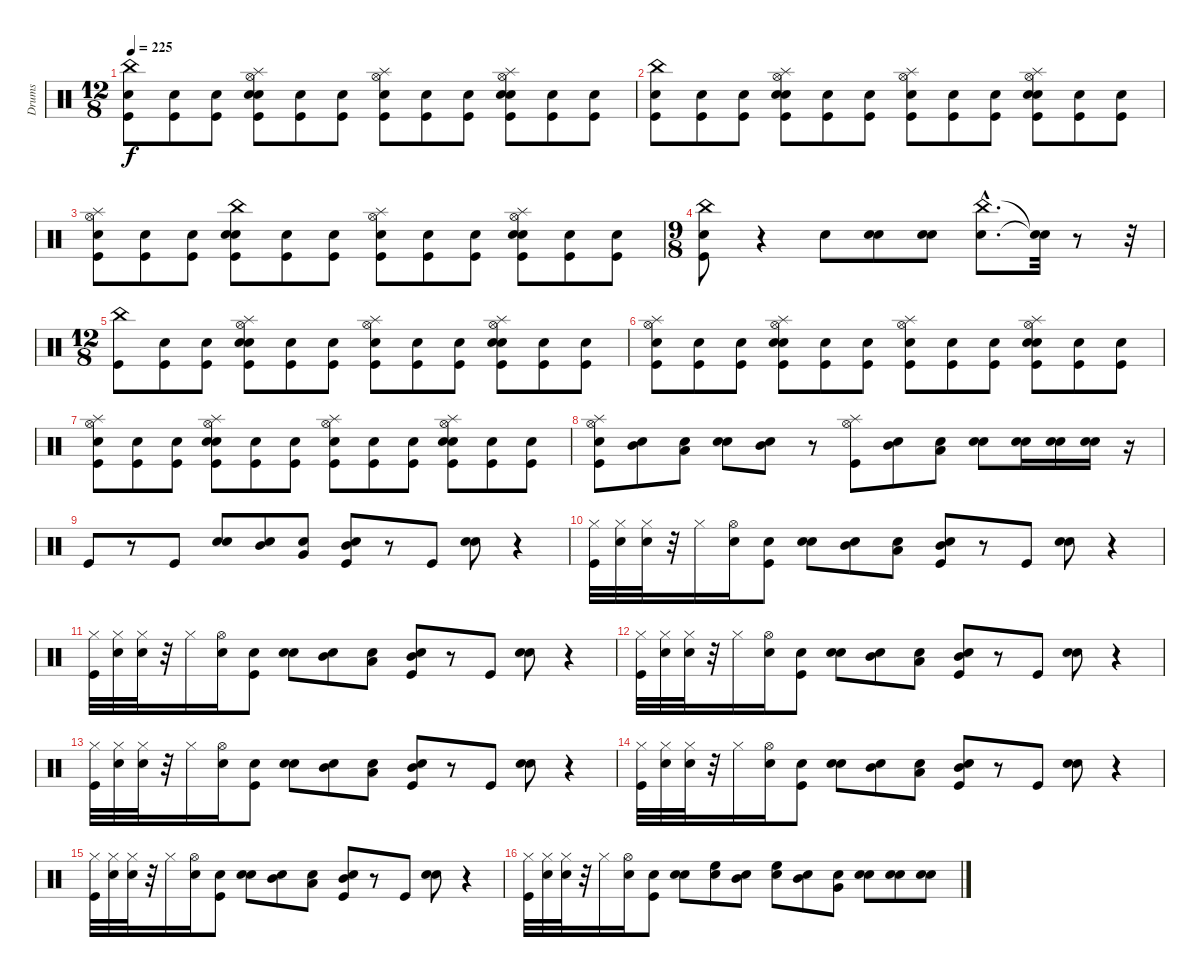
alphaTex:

\track ("Drums" "Drums") {instrument percussion}
\staff {score}
\articulation defaults
\ts (12 8)
\tempo 225
\clef neutral
\ks c
("Snare (hit)" "Kick (hit)" "China (hit)").8{dy f} ("Snare (hit)" "Kick (hit)").8 ("Snare (hit)" "Kick (hit)").8 ("Snare (hit)" "Kick (hit)" "Snare (hit) 2" "Hi-Hat (open)" "Splash (hit)").8 ("Snare (hit)" "Kick (hit)").8 ("Snare (hit)" "Kick (hit)").8 ("Snare (hit)" "Kick (hit)" "Hi-Hat (open)" "Splash (hit)").8 ("Snare (hit)" "Kick (hit)").8 ("Snare (hit)" "Kick (hit)").8 ("Snare (hit)" "Kick (hit)" "Snare (hit) 2" "Hi-Hat (open)" "Splash (hit)").8 ("Snare (hit)" "Kick (hit)").8 ("Snare (hit)" "Kick (hit)").8 |
("Snare (hit)" "Kick (hit)" "China (hit)").8 ("Snare (hit)" "Kick (hit)").8 ("Snare (hit)" "Kick (hit)").8 ("Snare (hit)" "Kick (hit)" "Snare (hit) 2" "Hi-Hat (open)" "Splash (hit)").8 ("Snare (hit)" "Kick (hit)").8 ("Snare (hit)" "Kick (hit)").8 ("Snare (hit)" "Kick (hit)" "Hi-Hat (open)" "Splash (hit)").8 ("Snare (hit)" "Kick (hit)").8 ("Snare (hit)" "Kick (hit)").8 ("Snare (hit)" "Kick (hit)" "Snare (hit) 2" "Hi-Hat (open)" "Splash (hit)").8 ("Snare (hit)" "Kick (hit)").8 ("Snare (hit)" "Kick (hit)").8 |
("Snare (hit)" "Kick (hit)" "Hi-Hat (open)" "Splash (hit)").8 ("Snare (hit)" "Kick (hit)").8 ("Snare (hit)" "Kick (hit)").8 ("Snare (hit)" "Kick (hit)" "Snare (hit) 2" "China (hit)").8 ("Snare (hit)" "Kick (hit)").8 ("Snare (hit)" "Kick (hit)").8 ("Snare (hit)" "Kick (hit)" "Hi-Hat (open)" "Splash (hit)").8 ("Snare (hit)" "Kick (hit)").8 ("Snare (hit)" "Kick (hit)").8 ("Snare (hit)" "Kick (hit)" "Snare (hit) 2" "Hi-Hat (open)" "Splash (hit)").8 ("Snare (hit)" "Kick (hit)").8 ("Snare (hit)" "Kick (hit)").8 |
\ts (9 8)
("Snare (hit)" "Kick (hit)" "China (hit)").8 r.4 "Snare (hit) 2".8 ("Snare (hit)" "Snare (hit) 2").8 ("Snare (hit)" "Snare (hit) 2").8 ("Snare (hit)"{hac} "China (hit)"{hac}).8{d} ("Snare (hit)"{t} "Snare (hit)"{t}).32 r.8 r.32 |
\ts (12 8)
("Kick (hit)" "China (hit)").8 ("Snare (hit)" "Kick (hit)").8 ("Snare (hit)" "Kick (hit)").8 ("Snare (hit)" "Kick (hit)" "Snare (hit) 2" "Hi-Hat (open)" "Splash (hit)").8 ("Snare (hit)" "Kick (hit)").8 ("Snare (hit)" "Kick (hit)").8 ("Snare (hit)" "Kick (hit)" "Hi-Hat (open)" "Splash (hit)").8 ("Snare (hit)" "Kick (hit)").8 ("Snare (hit)" "Kick (hit)").8 ("Snare (hit)" "Kick (hit)" "Snare (hit) 2" "Hi-Hat (open)" "Splash (hit)").8 ("Snare (hit)" "Kick (hit)").8 ("Snare (hit)" "Kick (hit)").8 |
("Snare (hit)" "Kick (hit)" "Hi-Hat (open)" "Splash (hit)").8 ("Snare (hit)" "Kick (hit)").8 ("Snare (hit)" "Kick (hit)").8 ("Snare (hit)" "Kick (hit)" "Snare (hit) 2" "Hi-Hat (open)" "Splash (hit)").8 ("Snare (hit)" "Kick (hit)").8 ("Snare (hit)" "Kick (hit)").8 ("Snare (hit)" "Kick (hit)" "Hi-Hat (open)" "Splash (hit)").8 ("Snare (hit)" "Kick (hit)").8 ("Snare (hit)" "Kick (hit)").8 ("Snare (hit)" "Kick (hit)" "Snare (hit) 2" "Hi-Hat (open)" "Splash (hit)").8 ("Snare (hit)" "Kick (hit)").8 ("Snare (hit)" "Kick (hit)").8 |
("Snare (hit)" "Kick (hit)" "Hi-Hat (open)" "Splash (hit)").8 ("Snare (hit)" "Kick (hit)").8 ("Snare (hit)" "Kick (hit)").8 ("Snare (hit)" "Kick (hit)" "Snare (hit) 2" "Hi-Hat (open)" "Splash (hit)").8 ("Snare (hit)" "Kick (hit)").8 ("Snare (hit)" "Kick (hit)").8 ("Snare (hit)" "Kick (hit)" "Hi-Hat (open)" "Splash (hit)").8 ("Snare (hit)" "Kick (hit)").8 ("Snare (hit)" "Kick (hit)").8 ("Snare (hit)" "Kick (hit)" "Snare (hit) 2" "Hi-Hat (open)" "Splash (hit)").8 ("Snare (hit)" "Kick (hit)").8 ("Snare (hit)" "Kick (hit)").8 |
("Snare (hit)" "Kick (hit)" "Hi-Hat (open)" "Splash (hit)").8 ("Snare (hit)" "Mid Tom (hit)").8 ("Snare (hit)" "Low Tom (hit)").8 ("Snare (hit)" "Snare (hit) 2").8 ("Snare (hit)" "Mid Tom (hit)").8 r.8 ("Kick (hit)" "Hi-Hat (open)" "Splash (hit)").8 ("Snare (hit)" "Mid Tom (hit)").8 ("Snare (hit)" "Low Tom (hit)").8 ("Snare (hit)" "Snare (hit) 2").8 ("Snare (hit)" "Snare (hit) 2").16 ("Snare (hit)" "Snare (hit) 2").16 ("Snare (hit)" "Snare (hit) 2").16 r.16 |
"Kick (hit)".8 r.8 "Kick (hit)".8 ("Snare (hit)" "Snare (hit) 2").8 ("Snare (hit)" "Mid Tom (hit)").8 ("Snare (hit)" "Very Low Tom (hit)").8 ("Snare (hit)" "Kick (hit)" "Mid Tom (hit)").8 r.8 "Kick (hit)".8 ("Snare (hit)" "Snare (hit) 2").8 r.4 |
("Kick (hit)" "Hi-Hat (closed)").32 ("Snare (hit)" "Hi-Hat (closed)").32 ("Snare (hit)" "Hi-Hat (closed)").32 r.32 "Hi-Hat (closed)".16 ("Snare (hit)" "Hi-Hat (open)").16 ("Snare (hit)" "Kick (hit)").8 ("Snare (hit)" "Snare (hit) 2").8 ("Snare (hit)" "Mid Tom (hit)").8 ("Snare (hit)" "Low Tom (hit)").8 ("Snare (hit)" "Kick (hit)" "Mid Tom (hit)").8 r.8 "Kick (hit)".8 ("Snare (hit)" "Snare (hit) 2").8 r.4 |
("Kick (hit)" "Hi-Hat (closed)").32 ("Snare (hit)" "Hi-Hat (closed)").32 ("Snare (hit)" "Hi-Hat (closed)").32 r.32 "Hi-Hat (closed)".16 ("Snare (hit)" "Hi-Hat (open)").16 ("Snare (hit)" "Kick (hit)").8 ("Snare (hit)" "Snare (hit) 2").8 ("Snare (hit)" "Mid Tom (hit)").8 ("Snare (hit)" "Low Tom (hit)").8 ("Snare (hit)" "Kick (hit)" "Mid Tom (hit)").8 r.8 "Kick (hit)".8 ("Snare (hit)" "Snare (hit) 2").8 r.4 |
("Kick (hit)" "Hi-Hat (closed)").32 ("Snare (hit)" "Hi-Hat (closed)").32 ("Snare (hit)" "Hi-Hat (closed)").32 r.32 "Hi-Hat (closed)".16 ("Snare (hit)" "Hi-Hat (open)").16 ("Snare (hit)" "Kick (hit)").8 ("Snare (hit)" "Snare (hit) 2").8 ("Snare (hit)" "Mid Tom (hit)").8 ("Snare (hit)" "Low Tom (hit)").8 ("Snare (hit)" "Kick (hit)" "Mid Tom (hit)").8 r.8 "Kick (hit)".8 ("Snare (hit)" "Snare (hit) 2").8 r.4 |
("Kick (hit)" "Hi-Hat (closed)").32 ("Snare (hit)" "Hi-Hat (closed)").32 ("Snare (hit)" "Hi-Hat (closed)").32 r.32 "Hi-Hat (closed)".16 ("Snare (hit)" "Hi-Hat (open)").16 ("Snare (hit)" "Kick (hit)").8 ("Snare (hit)" "Snare (hit) 2").8 ("Snare (hit)" "Mid Tom (hit)").8 ("Snare (hit)" "Low Tom (hit)").8 ("Snare (hit)" "Kick (hit)" "Mid Tom (hit)").8 r.8 "Kick (hit)".8 ("Snare (hit)" "Snare (hit) 2").8 r.4 |
("Kick (hit)" "Hi-Hat (closed)").32 ("Snare (hit)" "Hi-Hat (closed)").32 ("Snare (hit)" "Hi-Hat (closed)").32 r.32 "Hi-Hat (closed)".16 ("Snare (hit)" "Hi-Hat (open)").16 ("Snare (hit)" "Kick (hit)").8 ("Snare (hit)" "Snare (hit) 2").8 ("Snare (hit)" "Mid Tom (hit)").8 ("Snare (hit)" "Low Tom (hit)").8 ("Snare (hit)" "Kick (hit)" "Mid Tom (hit)").8 r.8 "Kick (hit)".8 ("Snare (hit)" "Snare (hit) 2").8 r.4 |
("Kick (hit)" "Hi-Hat (closed)").32 ("Snare (hit)" "Hi-Hat (closed)").32 ("Snare (hit)" "Hi-Hat (closed)").32 r.32 "Hi-Hat (closed)".16 ("Snare (hit)" "Hi-Hat (open)").16 ("Snare (hit)" "Kick (hit)").8 ("Snare (hit)" "Snare (hit) 2").8 ("Snare (hit)" "Mid Tom (hit)").8 ("Snare (hit)" "Low Tom (hit)").8 ("Snare (hit)" "Kick (hit)" "Mid Tom (hit)").8 r.8 "Kick (hit)".8 ("Snare (hit)" "Snare (hit) 2").8 r.4 |
("Kick (hit)" "Hi-Hat (closed)").32 ("Snare (hit)" "Hi-Hat (closed)").32 ("Snare (hit)" "Hi-Hat (closed)").32 r.32 "Hi-Hat (closed)".16 ("Snare (hit)" "Hi-Hat (open)").16 ("Snare (hit)" "Kick (hit)").8 ("Snare (hit)" "Snare (hit) 2").8 ("Snare (hit)" "High Floor Tom (hit)").8 ("Snare (hit)" "Mid Tom (hit)").8 ("Snare (hit)" "High Floor Tom (hit)").8 ("Snare (hit)" "Mid Tom (hit)").8 ("Snare (hit)" "Very Low Tom (hit)").8 ("Snare (hit)" "Snare (hit) 2").8 ("Snare (hit)" "Snare (hit) 2").8 ("Snare (hit)" "Snare (hit) 2").8
